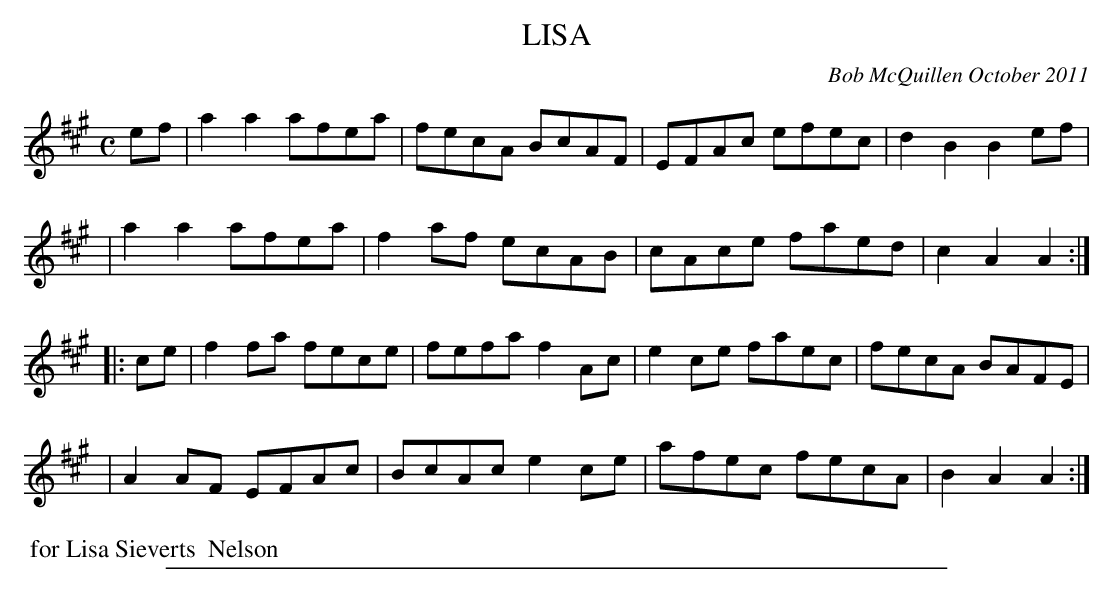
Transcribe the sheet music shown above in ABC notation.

X:1
T: LISA
C: Bob McQuillen October 2011
M: C
L: 1/8
K: A
ef \
| a2a2 afea | fecA BcAF | EFAc efec | d2B2 B2ef |
| a2a2 afea | f2af ecAB | cAce faed | c2A2 A2 :|
|: ce \
| f2fa fece | fefa f2Ac | e2ce faec | fecA BAFE |
| A2AF EFAc | BcAc e2ce | afec fecA | B2A2 A2 :|
